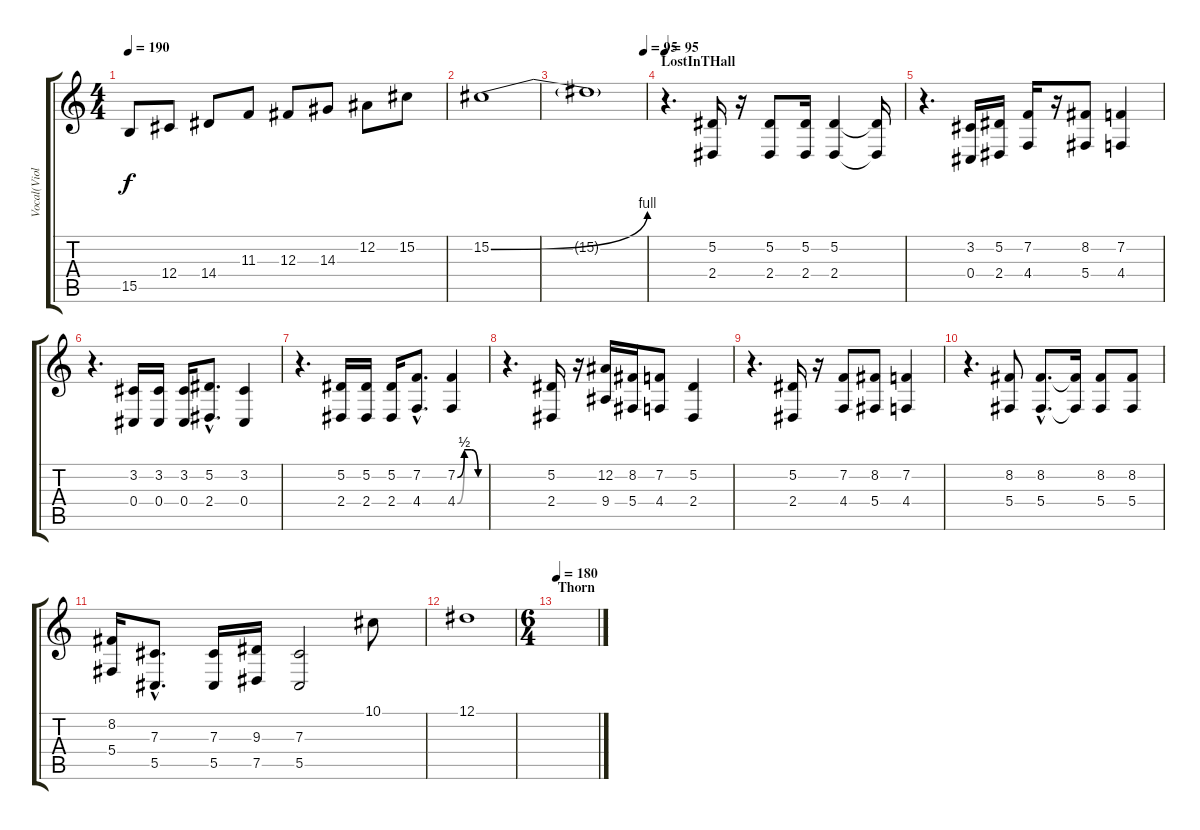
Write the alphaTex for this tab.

\track ("Vocal(Violin)" "Vocal(Viol") {instrument violin}
\staff {score tabs}
\tuning (Eb4 Bb3 Gb3 Db3 Ab2 Eb2) {hide}
\ts (4 4)
\tempo 190
\clef g2
\ks c
15.5.8{dy f} 12.4.8 14.4.8 11.3.8 12.3.8 14.3.8 12.2.8 15.2.8 |
15.2{be (bend 0 0 60 4)}.1 |
\tempo (95 0.96875)
15.2{t}.1 |
\section ("" "LostInTHall")
\tempo 95
r.4{d} (5.2 2.4).16 r.16 (5.2 2.4).8 (5.2 2.4).16 (5.2 2.4).4 (5.2{t} 2.4{t}).16 |
r.4{d} (3.2 0.4).16 (5.2 2.4).16 (7.2 4.4).16 r.16 (8.2 5.4).8 (7.2 4.4).4 |
r.4{d} (3.2 0.4).16 (3.2 0.4).16 (3.2 0.4).16 (5.2{hac} 2.4{hac}).8{d} (3.2 0.4).4 |
r.4{d} (5.2 2.4).16 (5.2 2.4).16 (5.2 2.4).16 (7.2{hac} 4.4{hac}).8{d} (7.2{be (custom 0 0 15 2 30 2 45 0 60 0)} 4.4{be (custom 0 0 15 2 30 2 45 0 60 0)}).4 |
r.4{d} (5.2 2.4).16 r.16 (12.2 9.4).16 (8.2 5.4).16 (7.2 4.4).8 (5.2 2.4).4 |
r.4{d} (5.2 2.4).16 r.16 (7.2 4.4).8 (8.2 5.4).8 (7.2 4.4).4 |
r.4{d} (8.2 5.4).8 (8.2{hac} 5.4{hac}).8{d} (8.2{t} 5.4{t}).16 (8.2 5.4).8 (8.2 5.4).8 |
(8.2 5.4).16 (7.3{hac} 5.5{hac}).8{d} (7.3 5.5).16 (9.3 7.5).16 (7.3 5.5).2 10.1.8 |
12.1.1 |
\ts (6 4)
\section ("" "Thorn")
\tempo 180
